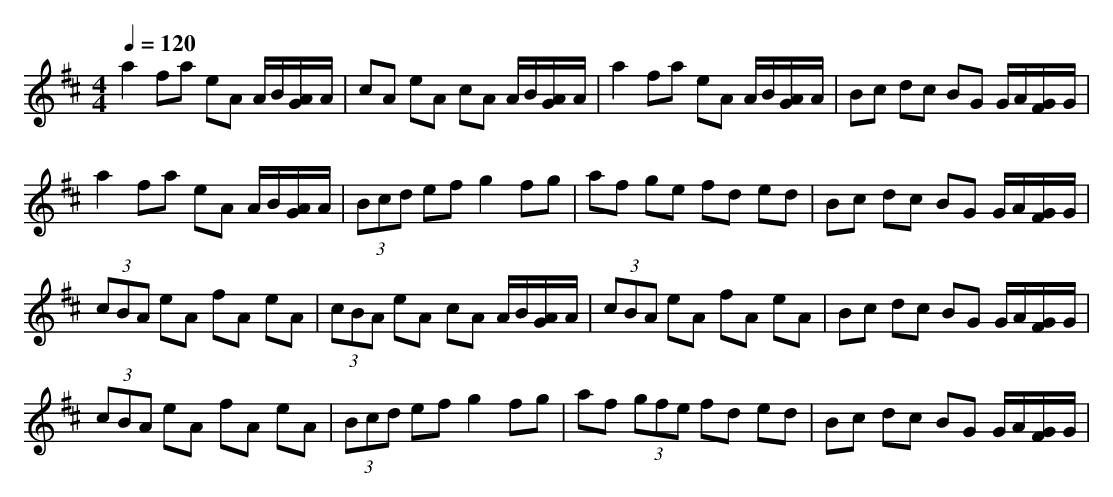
X:1
T:
M: 4/4
L: 1/8
Q:1/4=120
K:D % 2 sharps
a2 fa eA A/2B/2[A/2G/2]A/2|cA eA cA A/2B/2[A/2G/2]A/2|a2 fa eA A/2B/2[A/2G/2]A/2|Bc dc BG G/2A/2[G/2F/2]G/2|
a2 fa eA A/2B/2[A/2G/2]A/2|(3Bcd ef g2 fg|af ge fd ed|Bc dc BG G/2A/2[G/2F/2]G/2|
(3cBA eA fA eA|(3cBA eA cA A/2B/2[A/2G/2]A/2|(3cBA eA fA eA|Bc dc BG G/2A/2[G/2F/2]G/2|
(3cBA eA fA eA|(3Bcd ef g2 fg|af (3gfe fd ed|Bc dc BG G/2A/2[G/2F/2]G/2|
